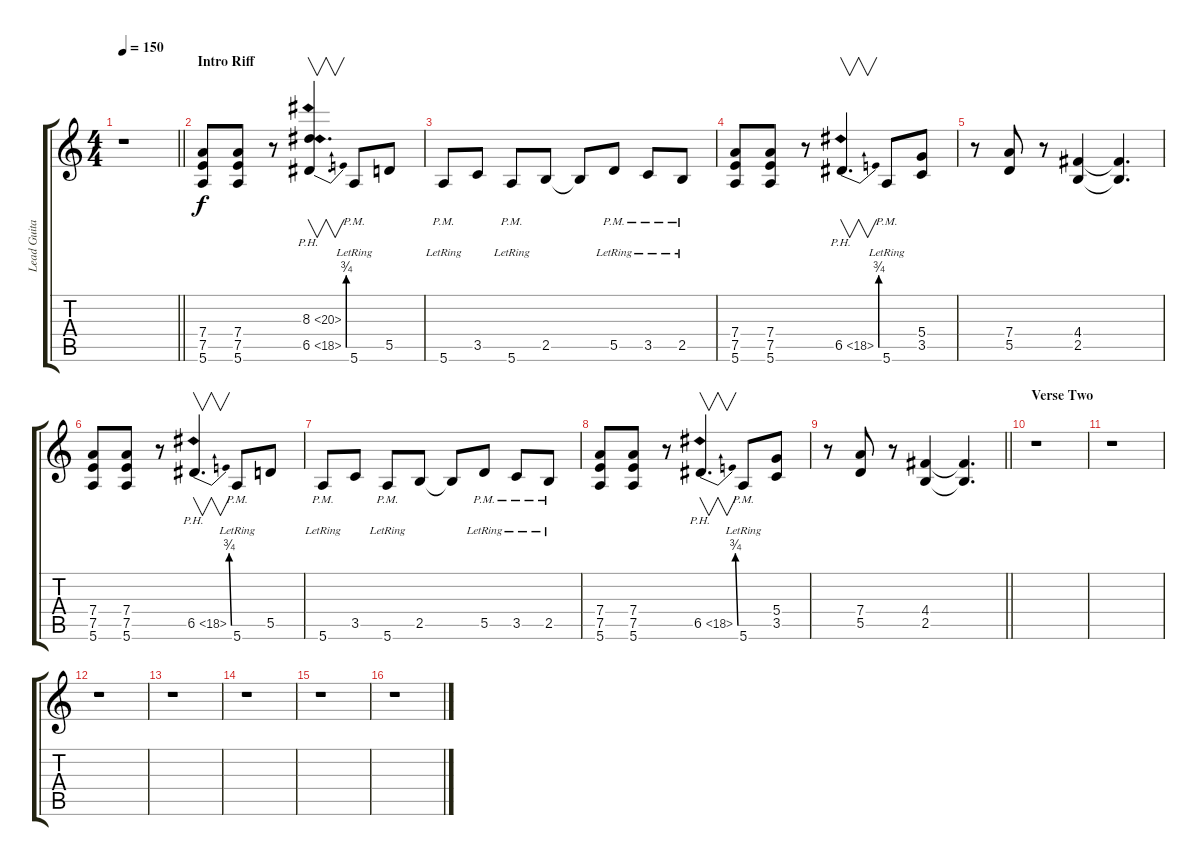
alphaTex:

\track ("Lead Guitar" "Lead Guita") {instrument overdrivenguitar}
\staff {score tabs}
\tuning (E4 B3 G3 D3 A2 E2) {hide}
\ts (4 4)
\tempo 150
\clef g2
\barLineRight lightlight
\ks c
r.1{dy f} |
\section ("" "Intro Riff")
(7.4 7.5 5.6).8 (7.4 7.5 5.6).8 r.8 (8.3{ph 12} 6.5{be (bend 0 0 60 3) ph 12}).4{v d} 5.6{pm lr}.8 5.5.8 |
5.6{pm lr}.8 3.5.8 5.6{pm lr}.8 2.5.8 2.5{t}.8 5.5{pm lr}.8 3.5{pm lr}.8 2.5{pm lr}.8 |
(7.4 7.5 5.6).8 (7.4 7.5 5.6).8 r.8 6.5{be (bend 0 0 60 3) ph 12}.4{v d} 5.6{pm lr}.8 (5.4 3.5).8 |
r.8 (7.4 5.5).8 r.8 (4.4 2.5).4 (4.4{t} 2.5{t}).4{d} |
(7.4 7.5 5.6).8 (7.4 7.5 5.6).8 r.8 6.5{be (bend 0 0 60 3) ph 12}.4{v d} 5.6{pm lr}.8 5.5.8 |
5.6{pm lr}.8 3.5.8 5.6{pm lr}.8 2.5.8 2.5{t}.8 5.5{pm lr}.8 3.5{pm lr}.8 2.5{pm lr}.8 |
(7.4 7.5 5.6).8 (7.4 7.5 5.6).8 r.8 6.5{be (bend 0 0 60 3) ph 12}.4{v d} 5.6{pm lr}.8 (5.4 3.5).8 |
\barLineRight lightlight
r.8 (7.4 5.5).8 r.8 (4.4 2.5).4 (4.4{t} 2.5{t}).4{d} |
\section ("" "Verse Two")
r.1 |
r.1 |
r.1 |
r.1 |
r.1 |
r.1 |
r.1
